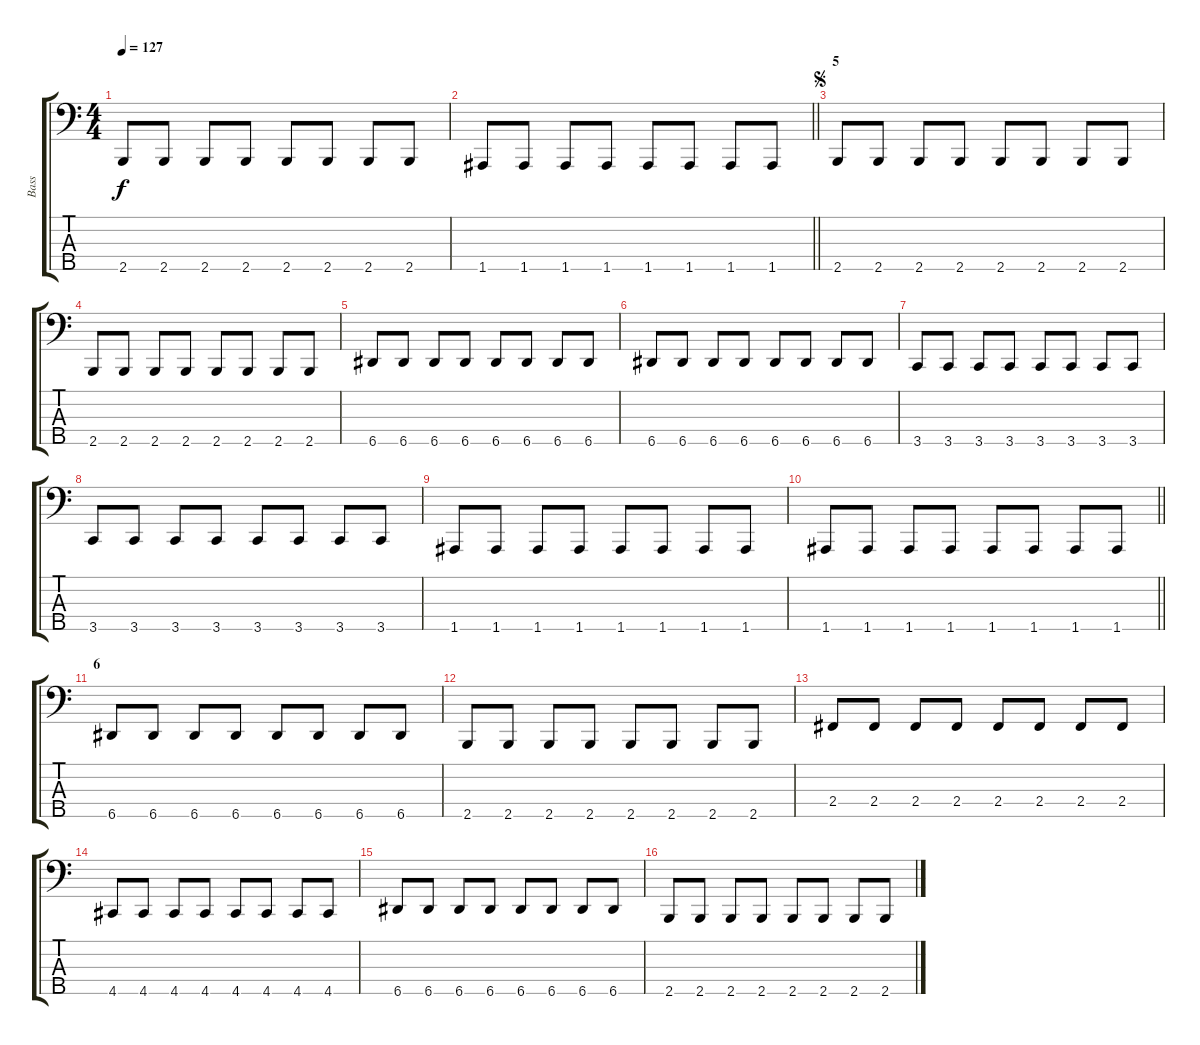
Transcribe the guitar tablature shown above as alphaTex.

\track ("Bass" "Bass") {instrument electricbassfinger}
\staff {score tabs}
\tuning (G2 D2 A1 E1 A0) {hide}
\ts (4 4)
\tempo 127
\clef f4
\ks c
2.5.8{dy f} 2.5.8 2.5.8 2.5.8 2.5.8 2.5.8 2.5.8 2.5.8 |
\barLineRight lightlight
1.5.8 1.5.8 1.5.8 1.5.8 1.5.8 1.5.8 1.5.8 1.5.8 |
\section ("" "5")
\jump segno
2.5.8 2.5.8 2.5.8 2.5.8 2.5.8 2.5.8 2.5.8 2.5.8 |
2.5.8 2.5.8 2.5.8 2.5.8 2.5.8 2.5.8 2.5.8 2.5.8 |
6.5.8 6.5.8 6.5.8 6.5.8 6.5.8 6.5.8 6.5.8 6.5.8 |
6.5.8 6.5.8 6.5.8 6.5.8 6.5.8 6.5.8 6.5.8 6.5.8 |
3.5.8 3.5.8 3.5.8 3.5.8 3.5.8 3.5.8 3.5.8 3.5.8 |
3.5.8 3.5.8 3.5.8 3.5.8 3.5.8 3.5.8 3.5.8 3.5.8 |
1.5.8 1.5.8 1.5.8 1.5.8 1.5.8 1.5.8 1.5.8 1.5.8 |
\barLineRight lightlight
1.5.8 1.5.8 1.5.8 1.5.8 1.5.8 1.5.8 1.5.8 1.5.8 |
\section ("" "6")
6.5.8 6.5.8 6.5.8 6.5.8 6.5.8 6.5.8 6.5.8 6.5.8 |
2.5.8 2.5.8 2.5.8 2.5.8 2.5.8 2.5.8 2.5.8 2.5.8 |
2.4.8 2.4.8 2.4.8 2.4.8 2.4.8 2.4.8 2.4.8 2.4.8 |
4.5.8 4.5.8 4.5.8 4.5.8 4.5.8 4.5.8 4.5.8 4.5.8 |
6.5.8 6.5.8 6.5.8 6.5.8 6.5.8 6.5.8 6.5.8 6.5.8 |
2.5.8 2.5.8 2.5.8 2.5.8 2.5.8 2.5.8 2.5.8 2.5.8
